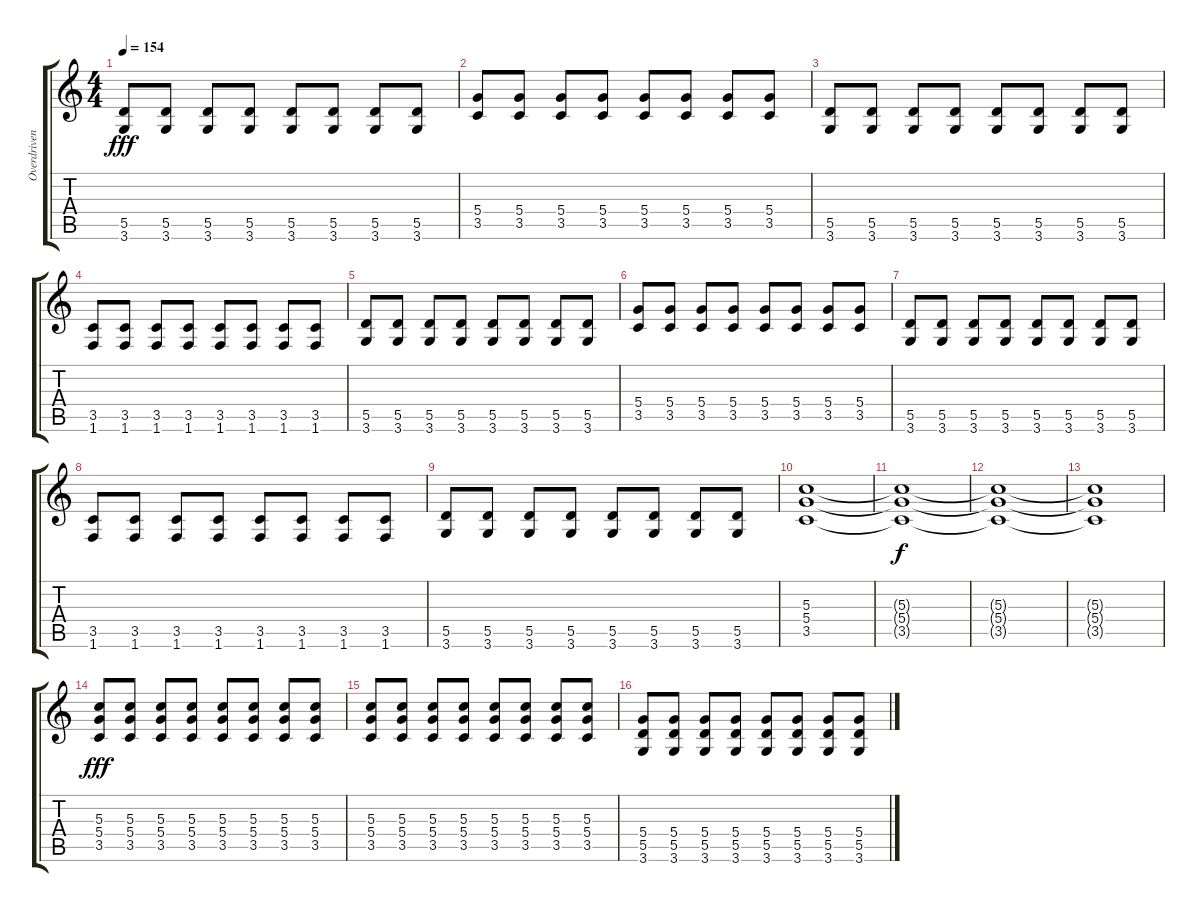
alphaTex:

\track ("Overdriven Guitar 1" "Overdriven") {instrument distortionguitar}
\staff {score tabs}
\tuning (E4 B3 G3 D3 A2 E2) {hide}
\ts (4 4)
\tempo 154
\clef g2
\ks c
(5.5 3.6).8{dy fff} (5.5 3.6).8 (5.5 3.6).8 (5.5 3.6).8 (5.5 3.6).8 (5.5 3.6).8 (5.5 3.6).8 (5.5 3.6).8 |
(5.4 3.5).8 (5.4 3.5).8 (5.4 3.5).8 (5.4 3.5).8 (5.4 3.5).8 (5.4 3.5).8 (5.4 3.5).8 (5.4 3.5).8 |
(5.5 3.6).8 (5.5 3.6).8 (5.5 3.6).8 (5.5 3.6).8 (5.5 3.6).8 (5.5 3.6).8 (5.5 3.6).8 (5.5 3.6).8 |
(3.5 1.6).8 (3.5 1.6).8 (3.5 1.6).8 (3.5 1.6).8 (3.5 1.6).8 (3.5 1.6).8 (3.5 1.6).8 (3.5 1.6).8 |
(5.5 3.6).8 (5.5 3.6).8 (5.5 3.6).8 (5.5 3.6).8 (5.5 3.6).8 (5.5 3.6).8 (5.5 3.6).8 (5.5 3.6).8 |
(5.4 3.5).8 (5.4 3.5).8 (5.4 3.5).8 (5.4 3.5).8 (5.4 3.5).8 (5.4 3.5).8 (5.4 3.5).8 (5.4 3.5).8 |
(5.5 3.6).8 (5.5 3.6).8 (5.5 3.6).8 (5.5 3.6).8 (5.5 3.6).8 (5.5 3.6).8 (5.5 3.6).8 (5.5 3.6).8 |
(3.5 1.6).8 (3.5 1.6).8 (3.5 1.6).8 (3.5 1.6).8 (3.5 1.6).8 (3.5 1.6).8 (3.5 1.6).8 (3.5 1.6).8 |
(5.5 3.6).8 (5.5 3.6).8 (5.5 3.6).8 (5.5 3.6).8 (5.5 3.6).8 (5.5 3.6).8 (5.5 3.6).8 (5.5 3.6).8 |
(5.3 5.4 3.5).1{instrument overdrivenguitar} |
(5.3{t} 5.4{t} 3.5{t}).1{dy f} |
(5.3{t} 5.4{t} 3.5{t}).1 |
(5.3{t} 5.4{t} 3.5{t}).1 |
(5.3 5.4 3.5).8{dy fff instrument distortionguitar} (5.3 5.4 3.5).8 (5.3 5.4 3.5).8 (5.3 5.4 3.5).8 (5.3 5.4 3.5).8 (5.3 5.4 3.5).8 (5.3 5.4 3.5).8 (5.3 5.4 3.5).8 |
(5.3 5.4 3.5).8 (5.3 5.4 3.5).8 (5.3 5.4 3.5).8 (5.3 5.4 3.5).8 (5.3 5.4 3.5).8 (5.3 5.4 3.5).8 (5.3 5.4 3.5).8 (5.3 5.4 3.5).8 |
(5.4 5.5 3.6).8 (5.4 5.5 3.6).8 (5.4 5.5 3.6).8 (5.4 5.5 3.6).8 (5.4 5.5 3.6).8 (5.4 5.5 3.6).8 (5.4 5.5 3.6).8 (5.4 5.5 3.6).8
